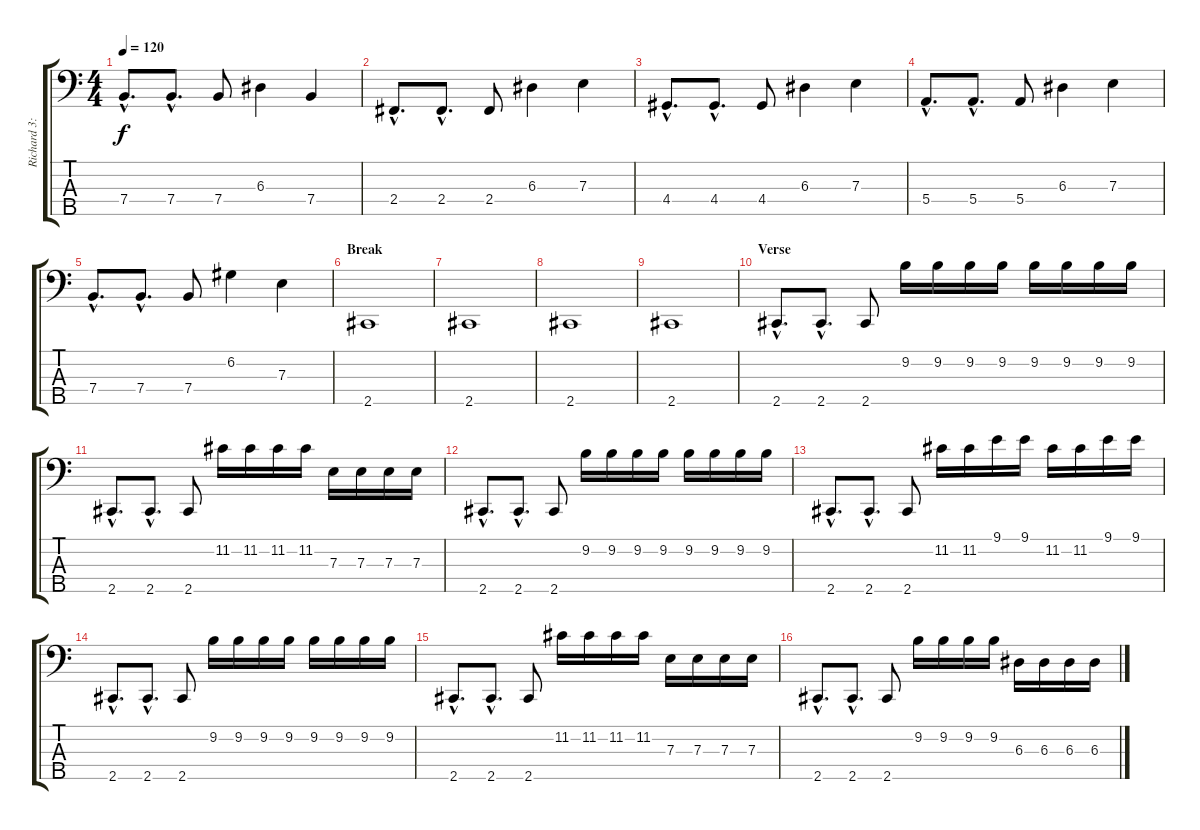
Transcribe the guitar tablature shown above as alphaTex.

\track ("Richard 3:17  E.T.M." "Richard 3:") {instrument electricbassfinger}
\staff {score tabs}
\tuning (G2 D2 A1 E1 B0) {hide}
\ts (4 4)
\tempo 120
\clef f4
\ks c
7.4{hac}.8{d dy f} 7.4{hac}.8{d} 7.4.8 6.3.4 7.4.4 |
2.4{hac}.8{d} 2.4{hac}.8{d} 2.4.8 6.3.4 7.3.4 |
4.4{hac}.8{d} 4.4{hac}.8{d} 4.4.8 6.3.4 7.3.4 |
5.4{hac}.8{d} 5.4{hac}.8{d} 5.4.8 6.3.4 7.3.4 |
7.4{hac}.8{d} 7.4{hac}.8{d} 7.4.8 6.2.4 7.3.4 |
\section ("" "Break")
2.5.1 |
2.5.1 |
2.5.1 |
2.5.1 |
\section ("" "Verse")
2.5{hac}.8{d} 2.5{hac}.8{d} 2.5.8 9.2.16 9.2.16 9.2.16 9.2.16 9.2.16 9.2.16 9.2.16 9.2.16 |
2.5{hac}.8{d} 2.5{hac}.8{d} 2.5.8 11.2.16 11.2.16 11.2.16 11.2.16 7.3.16 7.3.16 7.3.16 7.3.16 |
2.5{hac}.8{d} 2.5{hac}.8{d} 2.5.8 9.2.16 9.2.16 9.2.16 9.2.16 9.2.16 9.2.16 9.2.16 9.2.16 |
2.5{hac}.8{d} 2.5{hac}.8{d} 2.5.8 11.2.16 11.2.16 9.1.16 9.1.16 11.2.16 11.2.16 9.1.16 9.1.16 |
2.5{hac}.8{d} 2.5{hac}.8{d} 2.5.8 9.2.16 9.2.16 9.2.16 9.2.16 9.2.16 9.2.16 9.2.16 9.2.16 |
2.5{hac}.8{d} 2.5{hac}.8{d} 2.5.8 11.2.16 11.2.16 11.2.16 11.2.16 7.3.16 7.3.16 7.3.16 7.3.16 |
2.5{hac}.8{d} 2.5{hac}.8{d} 2.5.8 9.2.16 9.2.16 9.2.16 9.2.16 6.3.16 6.3.16 6.3.16 6.3.16
